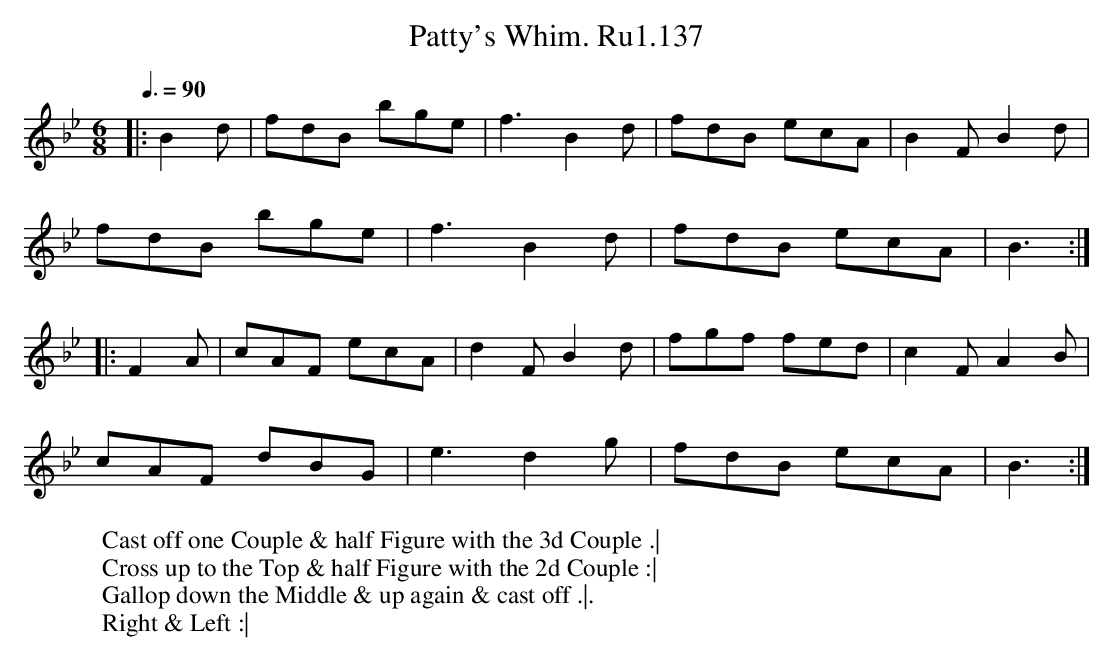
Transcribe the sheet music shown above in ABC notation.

X:1
T:Patty's Whim. Ru1.137
M:6/8
L:1/8
W:Cast off one Couple & half Figure with the 3d Couple .|
W:Cross up to the Top & half Figure with the 2d Couple :|
W:Gallop down the Middle & up again & cast off .|.
W:Right & Left :|
Q:3/8=90
K:Bb
|:B2d | fdB bge | f3 B2d | fdB ecA | B2F B2d |
fdB bge | f3 B2d | fdB ecA | B3 :|
|: F2A |cAF ecA | d2F B2d | fgf fed | c2F A2B |
cAF dBG | e3 d2g | fdB ecA | B3 :|
